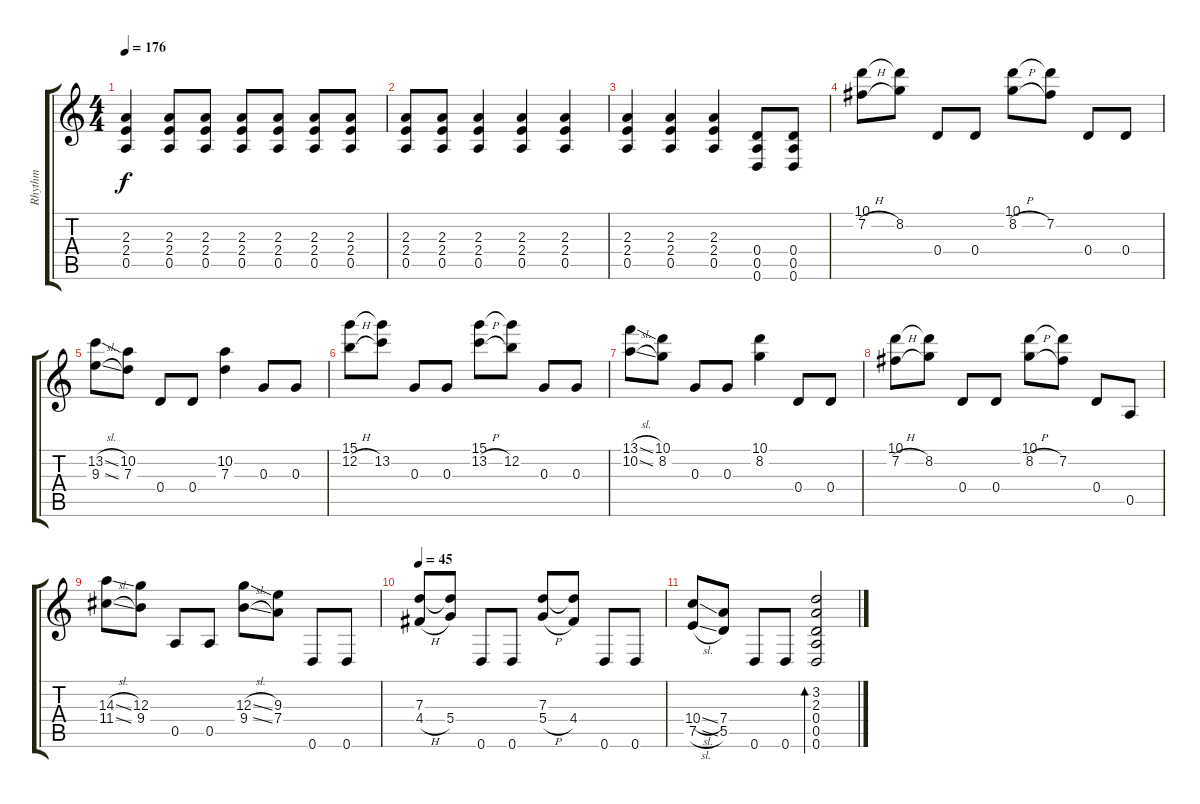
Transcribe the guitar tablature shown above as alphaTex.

\track ("Rhythm" "Rhythm") {instrument overdrivenguitar}
\staff {score tabs}
\tuning (E4 B3 G3 D3 A2 D2) {hide}
\ts (4 4)
\tempo 176
\clef g2
\ks c
(2.3 2.4 0.5).4{dy f} (2.3 2.4 0.5).8 (2.3 2.4 0.5).8 (2.3 2.4 0.5).8 (2.3 2.4 0.5).8 (2.3 2.4 0.5).8 (2.3 2.4 0.5).8 |
(2.3 2.4 0.5).8 (2.3 2.4 0.5).8 (2.3 2.4 0.5).4 (2.3 2.4 0.5).4 (2.3 2.4 0.5).4 |
(2.3 2.4 0.5).4 (2.3 2.4 0.5).4 (2.3 2.4 0.5).4 (0.4 0.5 0.6).8 (0.4 0.5 0.6).8 |
(10.1 7.2{h}).8 (10.1{t} 8.2).8 0.4.8 0.4.8 (10.1 8.2{h}).8 (10.1{t} 7.2).8 0.4.8 0.4.8 |
(13.2{sl} 9.3{sl}).8 (10.2 7.3).8 0.4.8 0.4.8 (10.2 7.3).4 0.3.8 0.3.8 |
(15.1 12.2{h}).8 (15.1{t} 13.2).8 0.3.8 0.3.8 (15.1 13.2{h}).8 (15.1{t} 12.2).8 0.3.8 0.3.8 |
(13.1{sl} 10.2{sl}).8 (10.1 8.2).8 0.3.8 0.3.8 (10.1 8.2).4 0.4.8 0.4.8 |
(10.1 7.2{h}).8 (10.1{t} 8.2).8 0.4.8 0.4.8 (10.1 8.2{h}).8 (10.1{t} 7.2).8 0.4.8 0.5.8 |
(14.3{sl} 11.4{sl}).8 (12.3 9.4).8 0.5.8 0.5.8 (12.3{sl} 9.4{sl}).8 (9.3 7.4).8 0.6.8 0.6.8 |
\tempo 80
\tempo 45
(7.3 4.4{h}).8 (7.3{t} 5.4).8 0.6.8 0.6.8 (7.3 5.4{h}).8 (7.3{t} 4.4).8 0.6.8 0.6.8 |
(10.4{sl} 7.5{sl}).8 (7.4 5.5).8 0.6.8 0.6.8 (3.2 2.3 0.4 0.5 0.6).2{bd 480}
